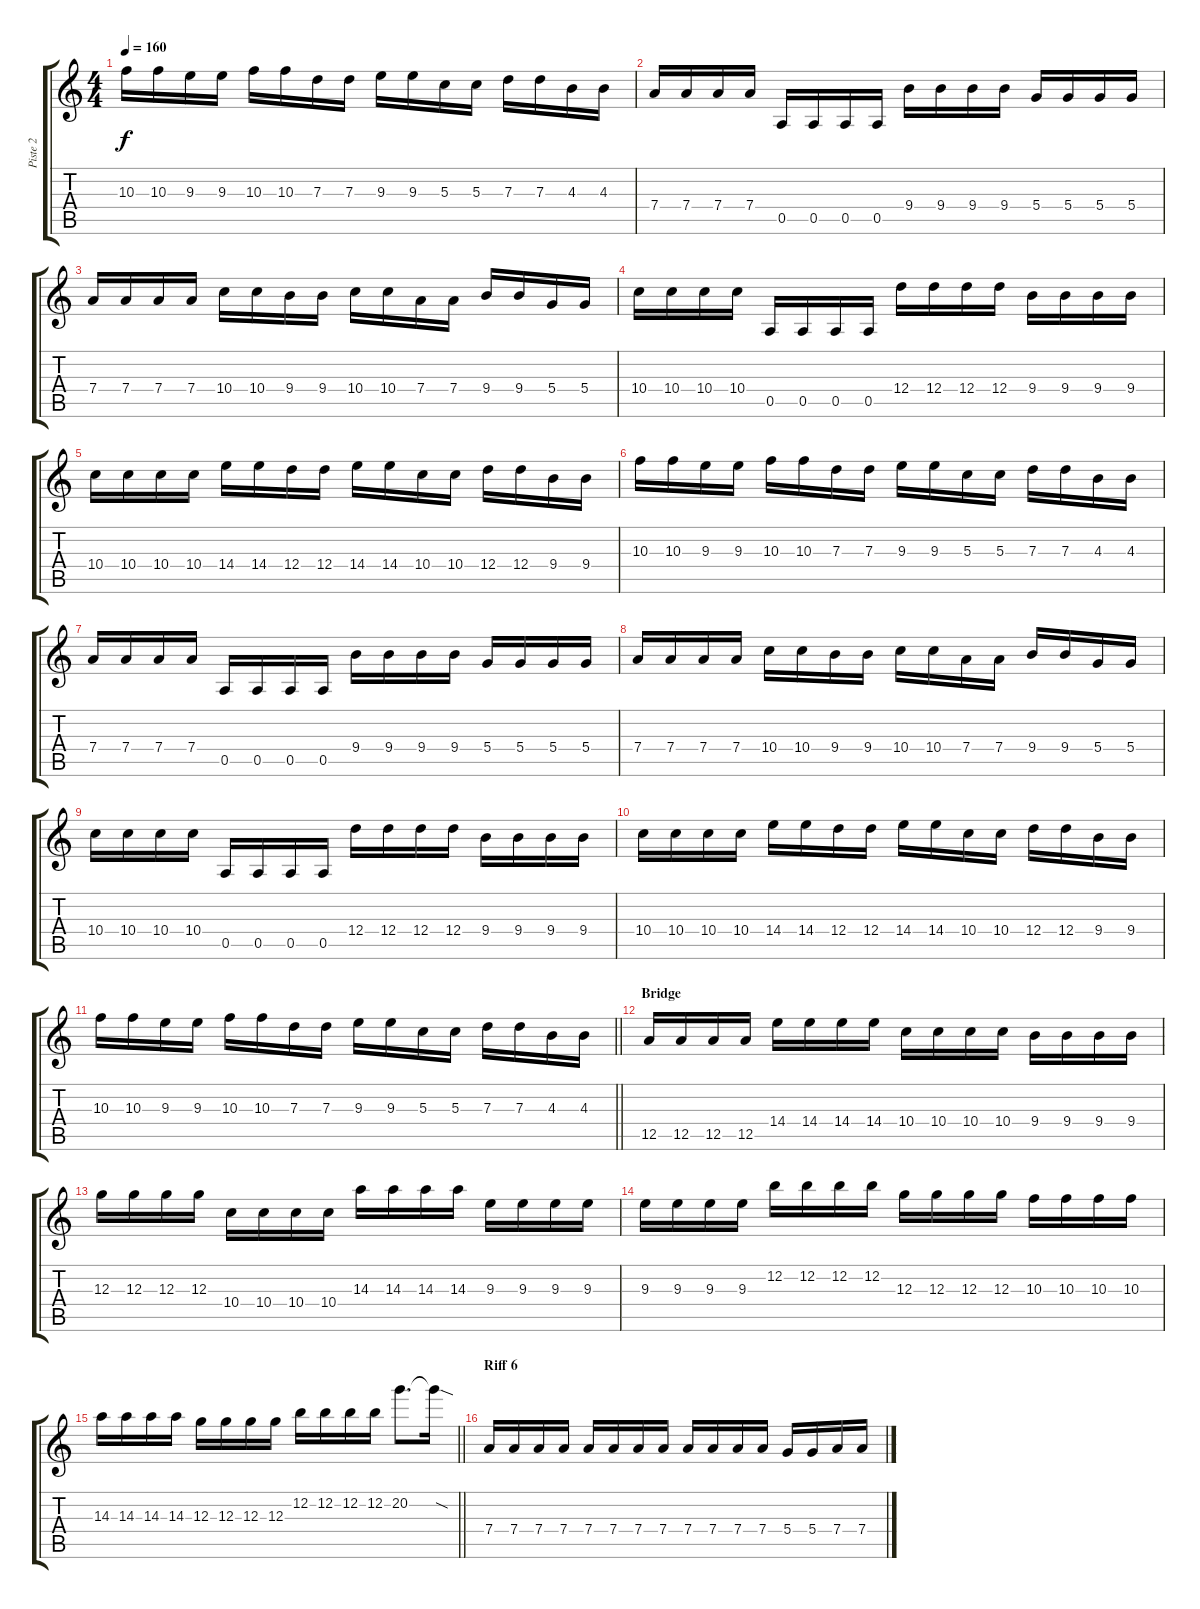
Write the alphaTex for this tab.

\track ("Piste 2" "Piste 2") {instrument distortionguitar}
\staff {score tabs}
\tuning (E4 B3 G3 D3 A2 E2) {hide}
\ts (4 4)
\tempo 160
\clef g2
\ks c
10.3.16{dy f} 10.3.16 9.3.16 9.3.16 10.3.16 10.3.16 7.3.16 7.3.16 9.3.16 9.3.16 5.3.16 5.3.16 7.3.16 7.3.16 4.3.16 4.3.16 |
7.4.16 7.4.16 7.4.16 7.4.16 0.5.16 0.5.16 0.5.16 0.5.16 9.4.16 9.4.16 9.4.16 9.4.16 5.4.16 5.4.16 5.4.16 5.4.16 |
7.4.16 7.4.16 7.4.16 7.4.16 10.4.16 10.4.16 9.4.16 9.4.16 10.4.16 10.4.16 7.4.16 7.4.16 9.4.16 9.4.16 5.4.16 5.4.16 |
10.4.16 10.4.16 10.4.16 10.4.16 0.5.16 0.5.16 0.5.16 0.5.16 12.4.16 12.4.16 12.4.16 12.4.16 9.4.16 9.4.16 9.4.16 9.4.16 |
10.4.16 10.4.16 10.4.16 10.4.16 14.4.16 14.4.16 12.4.16 12.4.16 14.4.16 14.4.16 10.4.16 10.4.16 12.4.16 12.4.16 9.4.16 9.4.16 |
10.3.16 10.3.16 9.3.16 9.3.16 10.3.16 10.3.16 7.3.16 7.3.16 9.3.16 9.3.16 5.3.16 5.3.16 7.3.16 7.3.16 4.3.16 4.3.16 |
7.4.16 7.4.16 7.4.16 7.4.16 0.5.16 0.5.16 0.5.16 0.5.16 9.4.16 9.4.16 9.4.16 9.4.16 5.4.16 5.4.16 5.4.16 5.4.16 |
7.4.16 7.4.16 7.4.16 7.4.16 10.4.16 10.4.16 9.4.16 9.4.16 10.4.16 10.4.16 7.4.16 7.4.16 9.4.16 9.4.16 5.4.16 5.4.16 |
10.4.16 10.4.16 10.4.16 10.4.16 0.5.16 0.5.16 0.5.16 0.5.16 12.4.16 12.4.16 12.4.16 12.4.16 9.4.16 9.4.16 9.4.16 9.4.16 |
10.4.16 10.4.16 10.4.16 10.4.16 14.4.16 14.4.16 12.4.16 12.4.16 14.4.16 14.4.16 10.4.16 10.4.16 12.4.16 12.4.16 9.4.16 9.4.16 |
\barLineRight lightlight
10.3.16 10.3.16 9.3.16 9.3.16 10.3.16 10.3.16 7.3.16 7.3.16 9.3.16 9.3.16 5.3.16 5.3.16 7.3.16 7.3.16 4.3.16 4.3.16 |
\section ("" "Bridge")
12.5.16 12.5.16 12.5.16 12.5.16 14.4.16 14.4.16 14.4.16 14.4.16 10.4.16 10.4.16 10.4.16 10.4.16 9.4.16 9.4.16 9.4.16 9.4.16 |
12.3.16 12.3.16 12.3.16 12.3.16 10.4.16 10.4.16 10.4.16 10.4.16 14.3.16 14.3.16 14.3.16 14.3.16 9.3.16 9.3.16 9.3.16 9.3.16 |
9.3.16 9.3.16 9.3.16 9.3.16 12.2.16 12.2.16 12.2.16 12.2.16 12.3.16 12.3.16 12.3.16 12.3.16 10.3.16 10.3.16 10.3.16 10.3.16 |
\barLineRight lightlight
14.3.16 14.3.16 14.3.16 14.3.16 12.3.16 12.3.16 12.3.16 12.3.16 12.2.16 12.2.16 12.2.16 12.2.16 20.2.8{d} 20.2{sod t}.16 |
\section ("" "Riff 6")
7.4.16{volume 16} 7.4.16 7.4.16 7.4.16 7.4.16 7.4.16 7.4.16 7.4.16 7.4.16 7.4.16 7.4.16 7.4.16 5.4.16 5.4.16 7.4.16 7.4.16
